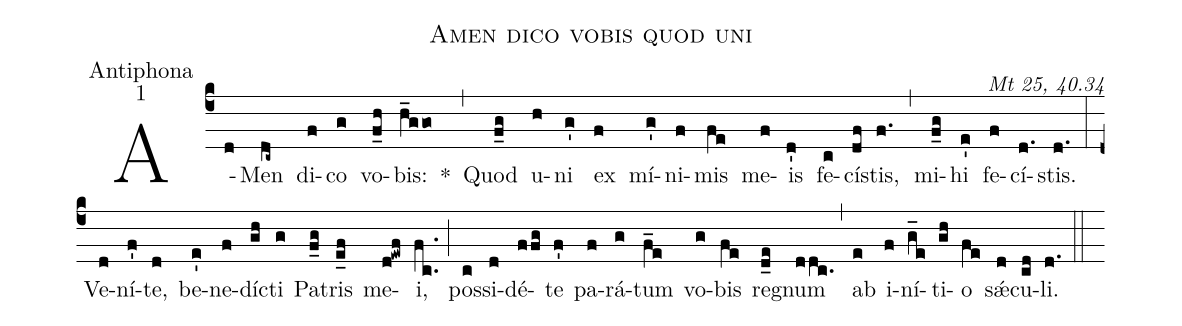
name:Amen dico vobis quod uni;
office-part:Antiphona;
mode:1;
commentary:Mt 25, 40.34;
%%
(c4)A(d)Men(dc~) di(f)co(g) vo(f_h)bis:(h_ggo) *(,) Quod(f_g) u(h)ni(g') ex(f) mí(g')ni(f)mis(fe) me(f)is(d') fe(c)cí(df)stis,(f.) (,) mi(f_g)hi(e') fe(f)cí(d.)stis.(d.) (:) Ve(d)ní(f')te,(d) be(e')ne(f)dí(gh)cti(g) Pa(f_g)tris(e_f) me(d!ewf)i,(fc..) (;) pos(c)si(d)dé(ffg)te(f') pa(f)rá(g)tum(f_e) vo(g)bis(fe) re(d_e)gnum(ddc.) (,) ab(e) i(f)ní(g_e)ti(gh)o(fe) sǽ(d)cu(cd)li.(d.) (::)
